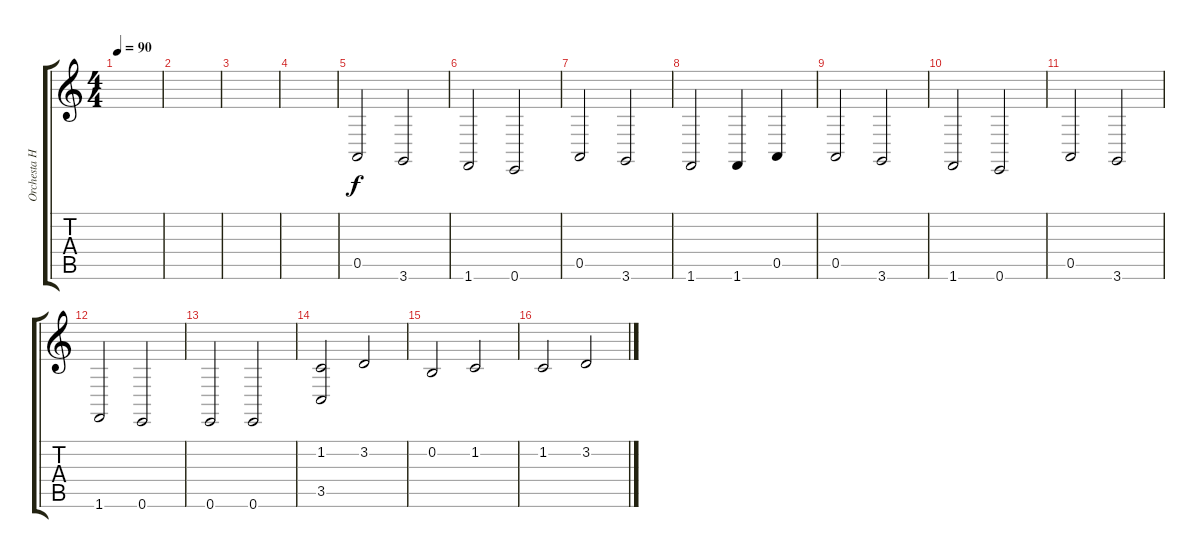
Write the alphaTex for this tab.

\track ("Orchesta Hit" "Orchesta H") {instrument orchestrahit}
\staff {score tabs}
\tuning (E4 B3 G3 D3 A2 E2) {hide}
\ts (4 4)
\tempo 90
\clef g2
\ks c
|
|
|
|
0.5.2 3.6.2 |
1.6.2 0.6.2 |
0.5.2 3.6.2 |
1.6.2 1.6.4 0.5.4 |
0.5.2 3.6.2 |
1.6.2 0.6.2 |
0.5.2 3.6.2 |
1.6.2 0.6.2 |
0.6.2 0.6.2 |
(1.2 3.5).2 3.2.2 |
0.2.2 1.2.2 |
1.2.2 3.2.2
